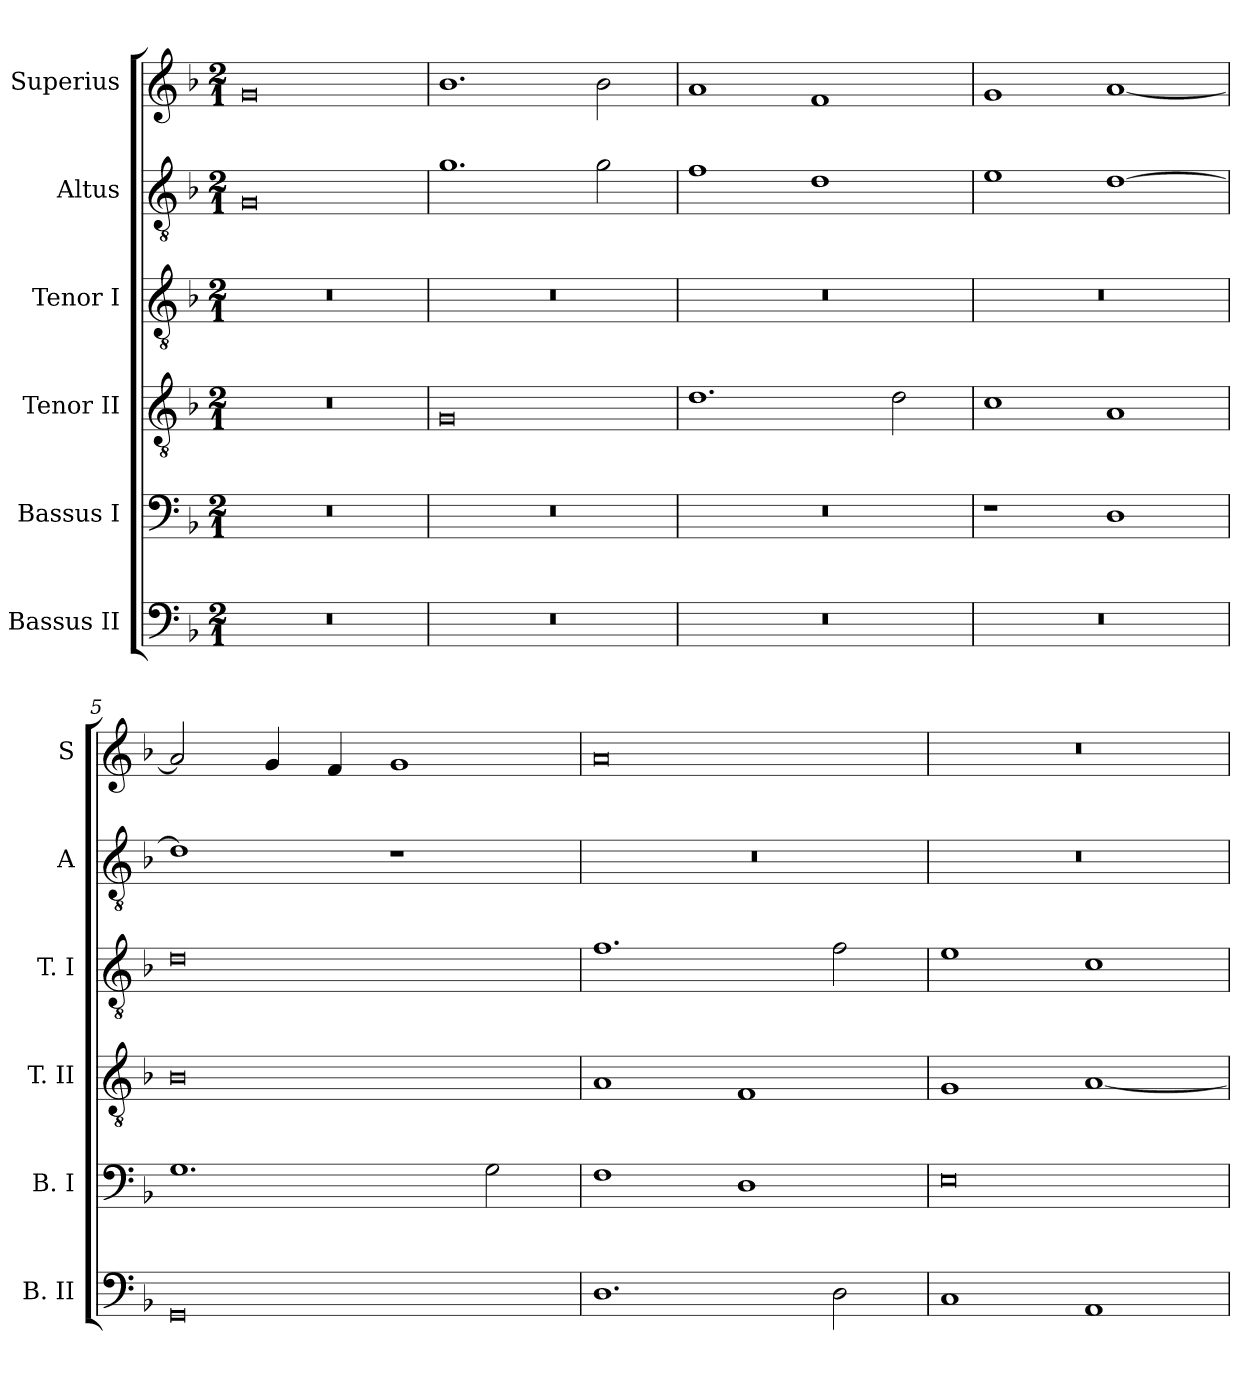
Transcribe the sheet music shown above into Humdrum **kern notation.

**kern	**kern	**kern	**kern	**kern	**kern
*part6	*part5	*part4	*part3	*part2	*part1
*staff6	*staff5	*staff4	*staff3	*staff2	*staff1
*I"Bassus II	*I"Bassus I	*I"Tenor II	*I"Tenor I	*I"Altus	*I"Superius
*I'B. II	*I'B. I	*I'T. II	*I'T. I	*I'A	*I'S
*clefF4	*clefF4	*clefGv2	*clefGv2	*clefGv2	*clefG2
*k[b-]	*k[b-]	*k[b-]	*k[b-]	*k[b-]	*k[b-]
*F:	*F:	*F:	*F:	*F:	*F:
*M2/1	*M2/1	*M2/1	*M2/1	*M2/1	*M2/1
=1	=1	=1	=1	=1	=1
0r	0r	0r	0r	0G	0g
=2	=2	=2	=2	=2	=2
0r	0r	0G	0r	1.g	1.b-
.	.	.	.	2g	2b-
=3	=3	=3	=3	=3	=3
0r	0r	1.d	0r	1f	1a
.	.	.	.	1d	1f
.	.	2d	.	.	.
=4	=4	=4	=4	=4	=4
0r	1r	1c	0r	1e	1g
.	1D	1A	.	[1d	[1a
=5	=5	=5	=5	=5	=5
0GG	1.G	0B-	0d	1d]	2a]
.	.	.	.	.	4g
.	.	.	.	.	4f
.	.	.	.	1r	1g
.	2G	.	.	.	.
=6	=6	=6	=6	=6	=6
1.D	1F	1A	1.f	0r	0a
.	1D	1F	.	.	.
2D	.	.	2f	.	.
=7	=7	=7	=7	=7	=7
1C	0E	1G	1e	0r	0r
1AA	.	[1A	1c	.	.
=	=	=	=	=	=
*-	*-	*-	*-	*-	*-
